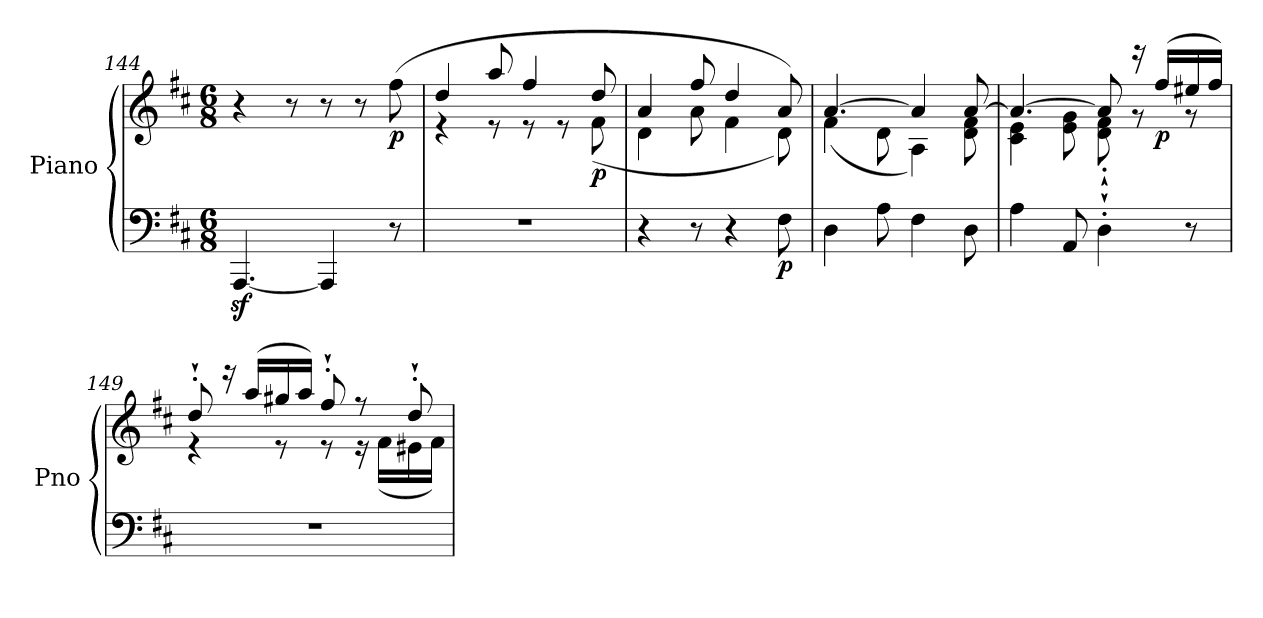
**kern	**kern	**dynam
*part1	*part1	*part1
*staff2	*staff1	*staff1/2
*I"Piano	*	*
*I'Pno	*	*
*clefF4	*clefG2	*
*k[f#c#]	*k[f#c#]	*
*D:	*D:	*
*M6/8	*M6/8	*
=144	=144	=144
[4.AAAz</	4r	.
.	8r	.
4AAA/]	8r	.
.	8r	.
!	!	!LO:DY:b
8r	(8ff#\	p
=145	=145	=145
*	*^	*
2.r	4dd/	4re	.
.	8aa/	8re	.
.	4ff#/	8re	.
.	.	8re	.
!	!	!	!LO:DY:b
.	8dd/	(8f#\	p
=146	=146	=146	=146
4r	4a/	4d\	.
8r	8ff#/	8a\	.
4r	4dd/	4f#\	.
!	!	!	!LO:DY:b=2
8F#\	8a/)	8d\)	p
=147	=147	=147	=147
4D\	[4.a/	(4f#\	.
8A\	.	8d\	.
4F#\	4a/]	4A\)	.
8D\	[8a/	8d\ 8f#\	.
!!LO:LB:g=z	!!
=148	=148	=148	=148
4A\	4.a/_	4c#\ 4e\	.
8AA/	.	8e\ 8g\	.
4D`'\	8a/]	8d\`' 8f#\`'	.
.	16reee	8rg	.
!	!	!	!LO:DY:b
.	(16ff#/LL	.	p
8r	16ee#X/	8rg	.
.	16ff#/JJ)	.	.
=149	=149	=149	=149
2.r	8dd`'/	4re	.
.	16reee	.	.
.	(16aa/LL	.	.
.	16gg#X/	8re	.
.	16aa/JJ)	.	.
.	8ff#`'/	8re	.
.	8rff	16re	.
.	.	(16f#\LL	.
.	8dd`'/	16e#X\	.
.	.	16f#\JJ)	.
*	*v	*v	*
=	=	=
*-	*-	*-
